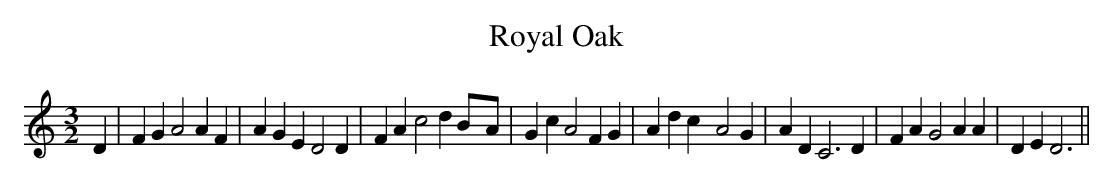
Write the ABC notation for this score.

X:1
T:Royal Oak
M:3/2
L:1/4
K:C
 D| F G A2 A F| A G E D2 D| F A c2 dB/2-A/2| G c A2 F G| A d c- A2 G|\
 A D C3 D| F A G2 A A| D E D3||
